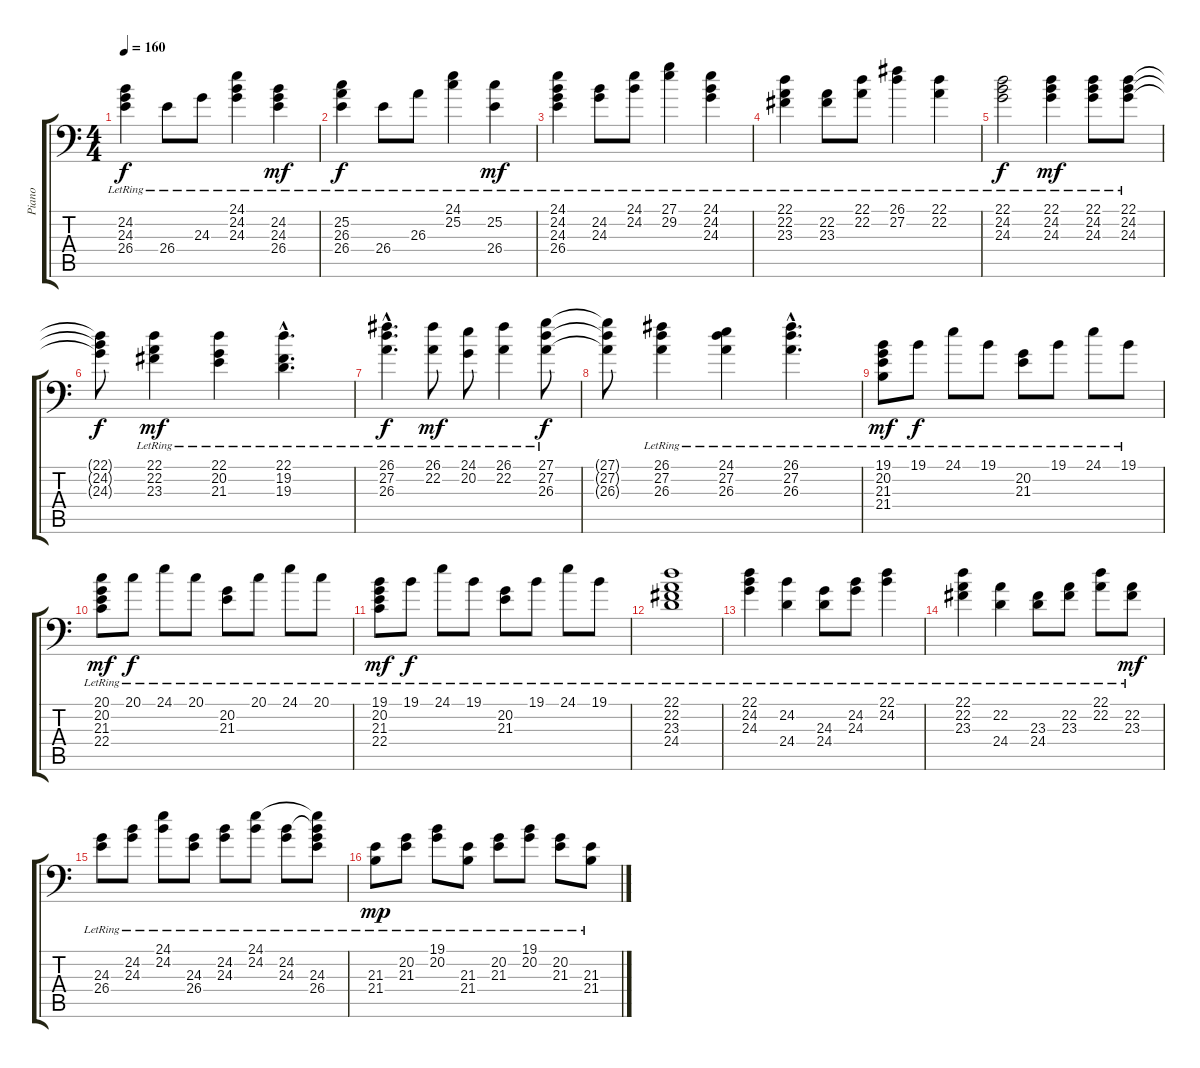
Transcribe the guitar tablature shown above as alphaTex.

\track ("Piano" "Piano") {instrument brightacousticpiano}
\staff {score tabs}
\tuning (E3 B2 G2 D2 A1 E1) {hide}
\ts (4 4)
\tempo 160
\clef f4
\ks c
(24.2{lr} 24.3{lr} 26.4{lr}).4{dy f} 26.4{lr}.8 24.3{lr}.8 (24.1{lr} 24.2{lr} 24.3{lr}).4 (24.2{lr} 24.3{lr} 26.4{lr}).4{dy mf} |
(25.2{lr} 26.3{lr} 26.4{lr}).4{dy f} 26.4{lr}.8 26.3{lr}.8 (24.1{lr} 25.2{lr}).4 (25.2{lr} 26.4{lr}).4{dy mf} |
(24.1{lr} 24.2{lr} 24.3{lr} 26.4{lr}).4 (24.2{lr} 24.3{lr}).8 (24.1{lr} 24.2{lr}).8 (27.1{lr} 29.2{lr}).4 (24.1{lr} 24.2{lr} 24.3{lr}).4 |
(22.1{lr} 22.2{lr} 23.3{lr}).4 (22.2{lr} 23.3{lr}).8 (22.1{lr} 22.2{lr}).8 (26.1{lr} 27.2{lr}).4 (22.1{lr} 22.2{lr}).4 |
(22.1{lr} 24.2{lr} 24.3{lr}).2{dy f} (22.1{lr} 24.2{lr} 24.3{lr}).4{dy mf} (22.1{lr} 24.2{lr} 24.3{lr}).8 (22.1{lr} 24.2{lr} 24.3{lr}).8 |
(22.1{t} 24.2{t} 24.3{t}).8{dy f} (22.1{lr} 22.2{lr} 23.3{lr}).4{dy mf} (22.1{lr} 20.2{lr} 21.3{lr}).4 (22.1{hac lr} 19.2{hac lr} 19.3{hac lr}).4{d} |
(26.1{hac lr} 27.2{hac lr} 26.3{hac lr}).4{d dy f} (26.1{lr} 22.2{lr}).8{dy mf} (24.1{lr} 20.2{lr}).8 (26.1{lr} 22.2{lr}).4 (27.1{lr} 27.2{lr} 26.3{lr}).8{dy f} |
(27.1{t} 27.2{t} 26.3{t}).8 (26.1{lr} 27.2{lr} 26.3{lr}).4 (24.1{lr} 27.2{lr} 26.3{lr}).4 (26.1{hac lr} 27.2{hac lr} 26.3{hac lr}).4{d} |
(19.1{lr} 20.2{lr} 21.3{lr} 21.4{lr}).8{dy mf} 19.1{lr}.8{dy f} 24.1{lr}.8 19.1{lr}.8 (20.2{lr} 21.3{lr}).8 19.1{lr}.8 24.1{lr}.8 19.1{lr}.8 |
(20.1{lr} 20.2{lr} 21.3{lr} 22.4{lr}).8{dy mf} 20.1{lr}.8{dy f} 24.1{lr}.8 20.1{lr}.8 (20.2{lr} 21.3{lr}).8 20.1{lr}.8 24.1{lr}.8 20.1{lr}.8 |
(19.1{lr} 20.2{lr} 21.3{lr} 22.4{lr}).8{dy mf} 19.1{lr}.8{dy f} 24.1{lr}.8 19.1{lr}.8 (20.2{lr} 21.3{lr}).8 19.1{lr}.8 24.1{lr}.8 19.1{lr}.8 |
(22.1{lr} 22.2{lr} 23.3{lr} 24.4{lr}).1 |
(22.1{lr} 24.2{lr} 24.3{lr}).4{volume 15} (24.2{lr} 24.4{lr}).4 (24.3{lr} 24.4{lr}).8 (24.2{lr} 24.3{lr}).8 (22.1{lr} 24.2{lr}).4 |
(22.1{lr} 22.2{lr} 23.3{lr}).4 (22.2{lr} 24.4{lr}).4 (23.3{lr} 24.4{lr}).8 (22.2{lr} 23.3{lr}).8 (22.1{lr} 22.2{lr}).8 (22.2{lr} 23.3{lr}).8{dy mf} |
(24.3{lr} 26.4{lr}).8 (24.2{lr} 24.3{lr}).8 (24.1{lr} 24.2{lr}).8 (24.3{lr} 26.4{lr}).8 (24.2{lr} 24.3{lr}).8 (24.1{lr} 24.2{lr}).8 (24.2{lr} 24.3{lr}).8 (24.1{t} 24.2{t} 24.3{lr} 26.4{lr}).8 |
(21.3{lr} 21.4{lr}).8{dy mp} (20.2{lr} 21.3{lr}).8 (19.1{lr} 20.2{lr}).8 (21.3{lr} 21.4{lr}).8 (20.2{lr} 21.3{lr}).8 (19.1{lr} 20.2{lr}).8 (20.2{lr} 21.3{lr}).8 (21.3{lr} 21.4{lr}).8
